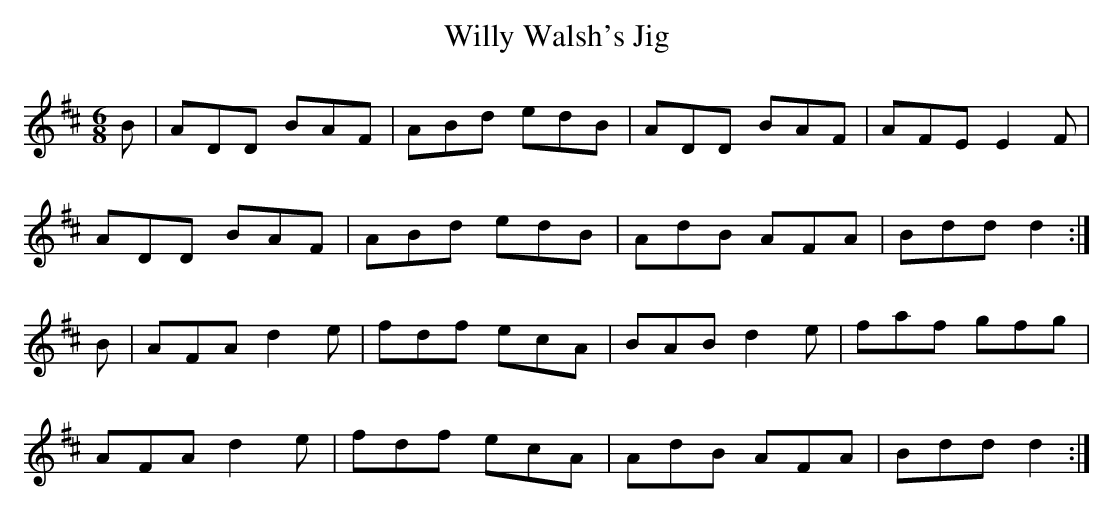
X:1
T: Willy Walsh's Jig
M: 6/8
L: 1/8
K: D
B|ADD BAF|ABd edB|ADD BAF|AFE E2F|
ADD BAF|ABd edB|AdB AFA|Bdd d2:|
B|AFA d2e|fdf ecA|BAB d2e|faf gfg|
AFA d2e|fdf ecA|AdB AFA|Bdd d2:|
